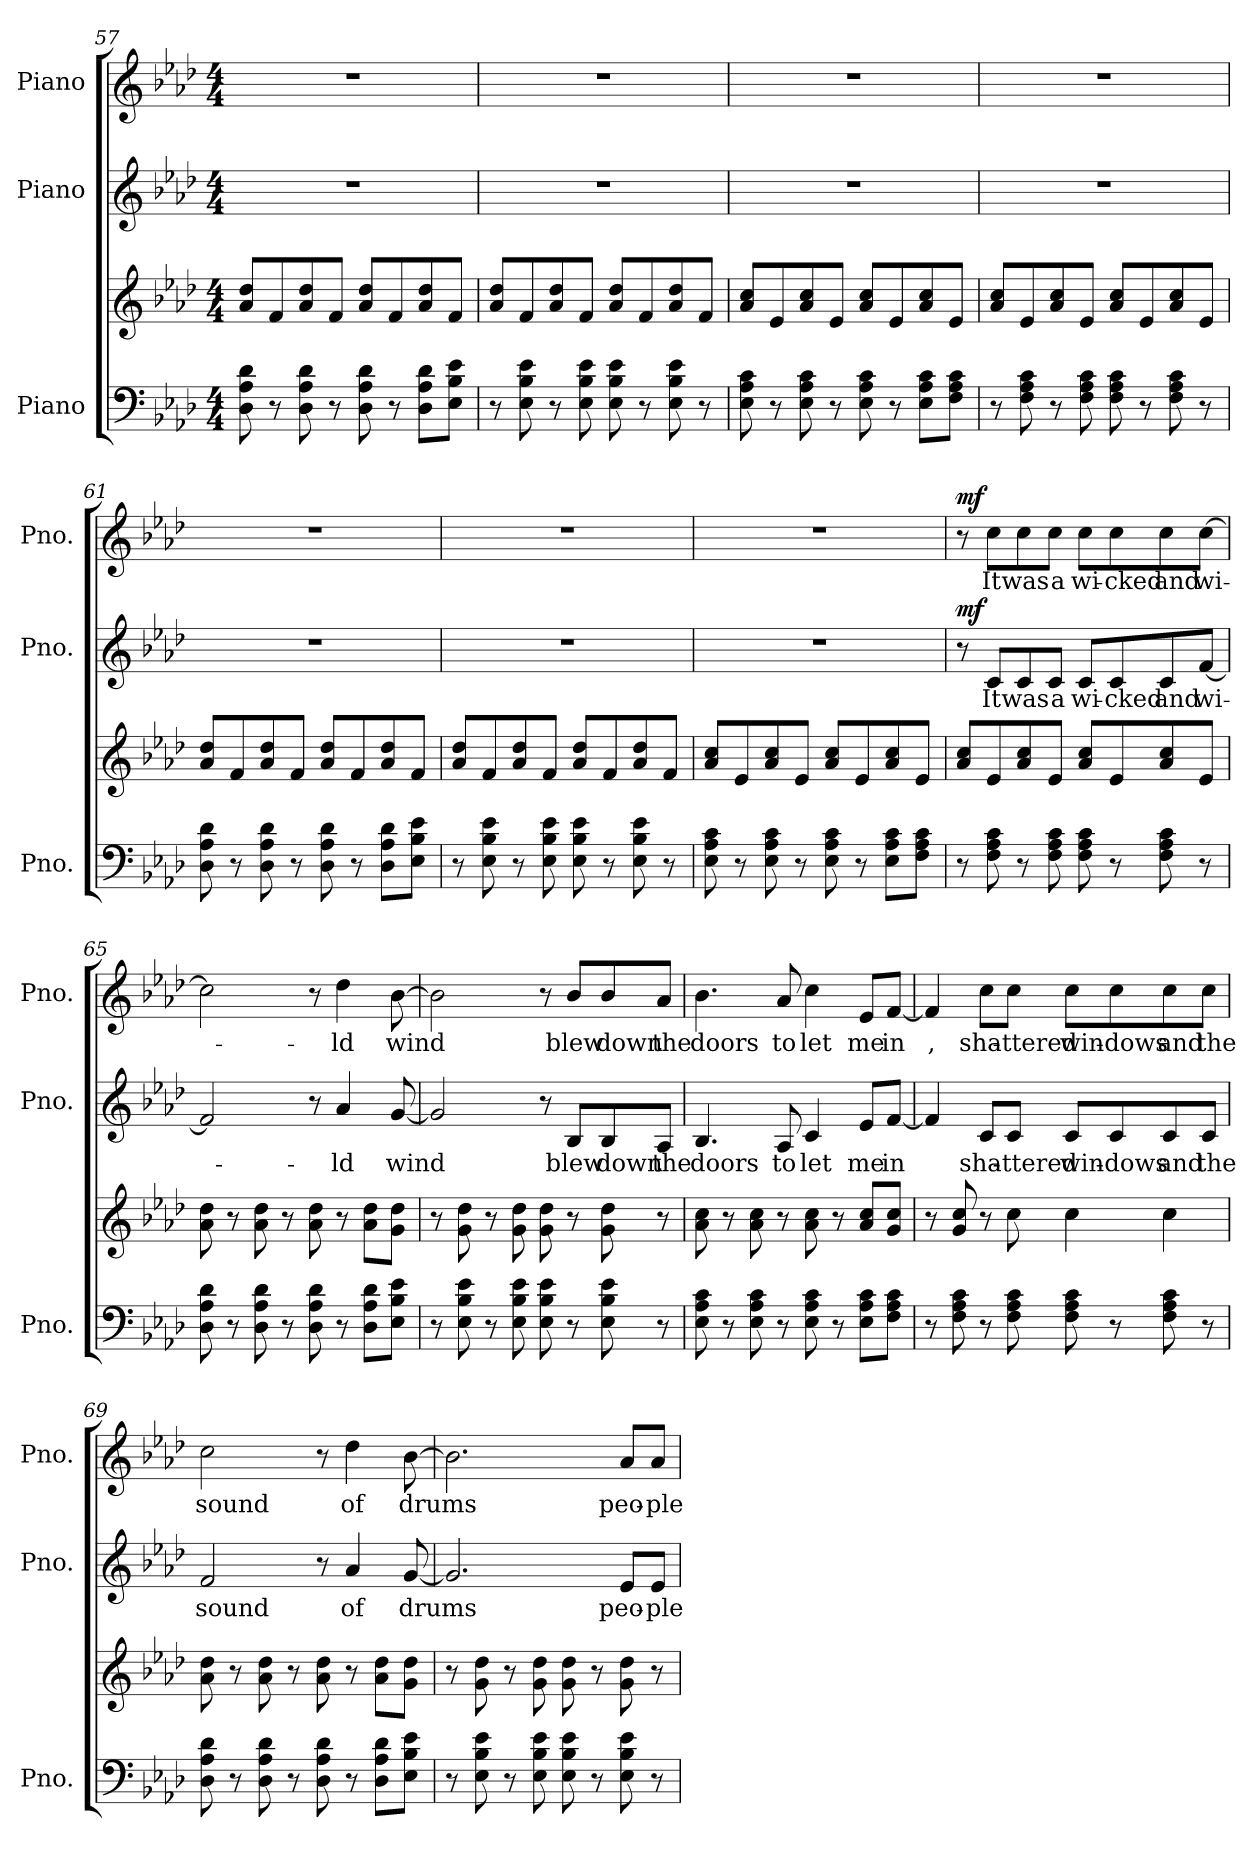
**kern	**kern	**dynam	**kern	**text	**dynam	**kern	**text	**dynam
*part3	*part3	*part3	*part2	*part2	*part2	*part1	*part1	*part1
*staff4	*staff3	*staff3/4	*staff2	*staff2	*staff2	*staff1	*staff1	*staff1
*I"Piano	*	*	*I"Piano	*	*	*I"Piano	*	*
*I'Pno.	*	*	*I'Pno.	*	*	*I'Pno.	*	*
*clefF4	*clefG2	*	*clefG2	*	*	*clefG2	*	*
*k[b-e-a-d-]	*k[b-e-a-d-]	*	*k[b-e-a-d-]	*	*	*k[b-e-a-d-]	*	*
*M4/4	*M4/4	*	*M4/4	*	*	*M4/4	*	*
=57	=57	=57	=57	=57	=57	=57	=57	=57
!	!	!LO:DY:b=2	!	!	!	!	!	!
!	!	!LO:DY:n=1:b	!	!	!	!	!	!
8D-\ 8A-\ 8d-\	8a-/ 8dd-/L	mf mf	1r	.	.	1r	.	.
8r	8f/	.	.	.	.	.	.	.
8D-\ 8A-\ 8d-\	8a-/ 8dd-/	.	.	.	.	.	.	.
8r	8f/J	.	.	.	.	.	.	.
8D-\ 8A-\ 8d-\	8a-/ 8dd-/L	.	.	.	.	.	.	.
8r	8f/	.	.	.	.	.	.	.
8D-\ 8A-\ 8d-\L	8a-/ 8dd-/	.	.	.	.	.	.	.
8E-\ 8B-\ 8e-\J	8f/J	.	.	.	.	.	.	.
=58	=58	=58	=58	=58	=58	=58	=58	=58
8r	8a-/ 8dd-/L	.	1r	.	.	1r	.	.
8E-\ 8B-\ 8e-\	8f/	.	.	.	.	.	.	.
8r	8a-/ 8dd-/	.	.	.	.	.	.	.
8E-\ 8B-\ 8e-\	8f/J	.	.	.	.	.	.	.
8E-\ 8B-\ 8e-\	8a-/ 8dd-/L	.	.	.	.	.	.	.
8r	8f/	.	.	.	.	.	.	.
8E-\ 8B-\ 8e-\	8a-/ 8dd-/	.	.	.	.	.	.	.
8r	8f/J	.	.	.	.	.	.	.
=59	=59	=59	=59	=59	=59	=59	=59	=59
8E-\ 8A-\ 8c\	8a-/ 8cc/L	.	1r	.	.	1r	.	.
8r	8e-/	.	.	.	.	.	.	.
8E-\ 8A-\ 8c\	8a-/ 8cc/	.	.	.	.	.	.	.
8r	8e-/J	.	.	.	.	.	.	.
8E-\ 8A-\ 8c\	8a-/ 8cc/L	.	.	.	.	.	.	.
8r	8e-/	.	.	.	.	.	.	.
8E-\ 8A-\ 8c\L	8a-/ 8cc/	.	.	.	.	.	.	.
8F\ 8A-\ 8c\J	8e-/J	.	.	.	.	.	.	.
=60	=60	=60	=60	=60	=60	=60	=60	=60
8r	8a-/ 8cc/L	.	1r	.	.	1r	.	.
8F\ 8A-\ 8c\	8e-/	.	.	.	.	.	.	.
8r	8a-/ 8cc/	.	.	.	.	.	.	.
8F\ 8A-\ 8c\	8e-/J	.	.	.	.	.	.	.
8F\ 8A-\ 8c\	8a-/ 8cc/L	.	.	.	.	.	.	.
8r	8e-/	.	.	.	.	.	.	.
8F\ 8A-\ 8c\	8a-/ 8cc/	.	.	.	.	.	.	.
8r	8e-/J	.	.	.	.	.	.	.
!!LO:PB:g=z
=61	=61	=61	=61	=61	=61	=61	=61	=61
8D-\ 8A-\ 8d-\	8a-/ 8dd-/L	.	1r	.	.	1r	.	.
8r	8f/	.	.	.	.	.	.	.
8D-\ 8A-\ 8d-\	8a-/ 8dd-/	.	.	.	.	.	.	.
8r	8f/J	.	.	.	.	.	.	.
8D-\ 8A-\ 8d-\	8a-/ 8dd-/L	.	.	.	.	.	.	.
8r	8f/	.	.	.	.	.	.	.
8D-\ 8A-\ 8d-\L	8a-/ 8dd-/	.	.	.	.	.	.	.
8E-\ 8B-\ 8e-\J	8f/J	.	.	.	.	.	.	.
=62	=62	=62	=62	=62	=62	=62	=62	=62
8r	8a-/ 8dd-/L	.	1r	.	.	1r	.	.
8E-\ 8B-\ 8e-\	8f/	.	.	.	.	.	.	.
8r	8a-/ 8dd-/	.	.	.	.	.	.	.
8E-\ 8B-\ 8e-\	8f/J	.	.	.	.	.	.	.
8E-\ 8B-\ 8e-\	8a-/ 8dd-/L	.	.	.	.	.	.	.
8r	8f/	.	.	.	.	.	.	.
8E-\ 8B-\ 8e-\	8a-/ 8dd-/	.	.	.	.	.	.	.
8r	8f/J	.	.	.	.	.	.	.
=63	=63	=63	=63	=63	=63	=63	=63	=63
8E-\ 8A-\ 8c\	8a-/ 8cc/L	.	1r	.	.	1r	.	.
8r	8e-/	.	.	.	.	.	.	.
8E-\ 8A-\ 8c\	8a-/ 8cc/	.	.	.	.	.	.	.
8r	8e-/J	.	.	.	.	.	.	.
8E-\ 8A-\ 8c\	8a-/ 8cc/L	.	.	.	.	.	.	.
8r	8e-/	.	.	.	.	.	.	.
8E-\ 8A-\ 8c\L	8a-/ 8cc/	.	.	.	.	.	.	.
8F\ 8A-\ 8c\J	8e-/J	.	.	.	.	.	.	.
=64	=64	=64	=64	=64	=64	=64	=64	=64
!	!	!LO:DY:b=2	!	!	!	!	!	!
!	!	!LO:DY:n=1:b	!	!	!LO:DY:b	!	!	!LO:DY:b
8r	8a-/ 8cc/L	mp mp	8r	.	mf	8r	.	mf
!	!	!	!	!LO:LY:b	!	!	!LO:LY:b	!
8F\ 8A-\ 8c\	8e-/	.	8c/L	It	.	8cc\L	It	.
!	!	!	!	!LO:LY:b	!	!	!LO:LY:b	!
8r	8a-/ 8cc/	.	8c/	was	.	8cc\	was	.
!	!	!	!	!LO:LY:b	!	!	!LO:LY:b	!
8F\ 8A-\ 8c\	8e-/J	.	8c/J	a	.	8cc\J	a	.
!	!	!	!	!LO:LY:b	!	!	!LO:LY:b	!
8F\ 8A-\ 8c\	8a-/ 8cc/L	.	8c/L	wi-	.	8cc\L	wi-	.
!	!	!	!	!LO:LY:b	!	!	!LO:LY:b	!
8r	8e-/	.	8c/	-cked	.	8cc\	-cked	.
!	!	!	!	!LO:LY:b	!	!	!LO:LY:b	!
8F\ 8A-\ 8c\	8a-/ 8cc/	.	8c/	and	.	8cc\	and	.
!	!	!	!	!LO:LY:b	!	!	!LO:LY:b	!
8r	8e-/J	.	[8f/J	wi-	.	[8cc\J	wi-	.
!!LO:LB:g=z
=65	=65	=65	=65	=65	=65	=65	=65	=65
8D-\ 8A-\ 8d-\	8a-\ 8dd-\	.	2f/]	.	.	2cc\]	.	.
8r	8r	.	.	.	.	.	.	.
8D-\ 8A-\ 8d-\	8a-\ 8dd-\	.	.	.	.	.	.	.
8r	8r	.	.	.	.	.	.	.
8D-\ 8A-\ 8d-\	8a-\ 8dd-\	.	8r	.	.	8r	.	.
!	!	!	!	!LO:LY:b	!	!	!LO:LY:b	!
8r	8r	.	4a-/	-ld	.	4dd-\	-ld	.
8D-\ 8A-\ 8d-\L	8a-\ 8dd-\L	.	.	.	.	.	.	.
!	!	!	!	!LO:LY:b	!	!	!LO:LY:b	!
8E-\ 8B-\ 8e-\J	8g\ 8dd-\J	.	[8g/	wind	.	[8b-\	wind	.
=66	=66	=66	=66	=66	=66	=66	=66	=66
8r	8r	.	2g/]	.	.	2b-\]	.	.
8E-\ 8B-\ 8e-\	8g\ 8dd-\	.	.	.	.	.	.	.
8r	8r	.	.	.	.	.	.	.
8E-\ 8B-\ 8e-\	8g\ 8dd-\	.	.	.	.	.	.	.
8E-\ 8B-\ 8e-\	8g\ 8dd-\	.	8r	.	.	8r	.	.
!	!	!	!	!LO:LY:b	!	!	!LO:LY:b	!
8r	8r	.	8B-/L	blew	.	8b-/L	blew	.
!	!	!	!	!LO:LY:b	!	!	!LO:LY:b	!
8E-\ 8B-\ 8e-\	8g\ 8dd-\	.	8B-/	down	.	8b-/	down	.
!	!	!	!	!LO:LY:b	!	!	!LO:LY:b	!
8r	8r	.	8A-/J	the	.	8a-/J	the	.
=67	=67	=67	=67	=67	=67	=67	=67	=67
!	!	!	!	!LO:LY:b	!	!	!LO:LY:b	!
8E-\ 8A-\ 8c\	8a-\ 8cc\	.	4.B-/	doors	.	4.b-\	doors	.
8r	8r	.	.	.	.	.	.	.
8E-\ 8A-\ 8c\	8a-\ 8cc\	.	.	.	.	.	.	.
!	!	!	!	!LO:LY:b	!	!	!LO:LY:b	!
8r	8r	.	8A-/	to	.	8a-/	to	.
!	!	!	!	!LO:LY:b	!	!	!LO:LY:b	!
8E-\ 8A-\ 8c\	8a-\ 8cc\	.	4c/	let	.	4cc\	let	.
8r	8r	.	.	.	.	.	.	.
!	!	!	!	!LO:LY:b	!	!	!LO:LY:b	!
8E-\ 8A-\ 8c\L	8a-/ 8cc/L	.	8e-/L	me	.	8e-/L	me	.
!	!	!	!	!LO:LY:b	!	!	!LO:LY:b	!
8F\ 8A-\ 8c\J	8g/ 8cc/J	.	[8f/J	in	.	[8f/J	in	.
!!LO:LB:g=z
=68	=68	=68	=68	=68	=68	=68	=68	=68
!	!	!	!	!	!	!	!LO:LY:b	!
8r	8r	.	4f/]	.	.	4f/]	,	.
8F\ 8A-\ 8c\	8g/ 8cc/	.	.	.	.	.	.	.
!	!	!	!	!LO:LY:b	!	!	!LO:LY:b	!
8r	8r	.	8c/L	sha-	.	8cc\L	sha-	.
!	!	!	!	!LO:LY:b	!	!	!LO:LY:b	!
8F\ 8A-\ 8c\	8cc\	.	8c/J	-ttered	.	8cc\J	-ttered	.
!	!	!	!	!LO:LY:b	!	!	!LO:LY:b	!
8F\ 8A-\ 8c\	4cc\	.	8c/L	win-	.	8cc\L	win-	.
!	!	!	!	!LO:LY:b	!	!	!LO:LY:b	!
8r	.	.	8c/	-dows	.	8cc\	-dows	.
!	!	!	!	!LO:LY:b	!	!	!LO:LY:b	!
8F\ 8A-\ 8c\	4cc\	.	8c/	and	.	8cc\	and	.
!	!	!	!	!LO:LY:b	!	!	!LO:LY:b	!
8r	.	.	8c/J	the	.	8cc\J	the	.
=69	=69	=69	=69	=69	=69	=69	=69	=69
!	!	!	!	!LO:LY:b	!	!	!LO:LY:b	!
8D-\ 8A-\ 8d-\	8a-\ 8dd-\	.	2f/	sound	.	2cc\	sound	.
8r	8r	.	.	.	.	.	.	.
8D-\ 8A-\ 8d-\	8a-\ 8dd-\	.	.	.	.	.	.	.
8r	8r	.	.	.	.	.	.	.
8D-\ 8A-\ 8d-\	8a-\ 8dd-\	.	8r	.	.	8r	.	.
!	!	!	!	!LO:LY:b	!	!	!LO:LY:b	!
8r	8r	.	4a-/	of	.	4dd-\	of	.
8D-\ 8A-\ 8d-\L	8a-\ 8dd-\L	.	.	.	.	.	.	.
!	!	!	!	!LO:LY:b	!	!	!LO:LY:b	!
8E-\ 8B-\ 8e-\J	8g\ 8dd-\J	.	[8g/	drums	.	[8b-\	drums	.
=70	=70	=70	=70	=70	=70	=70	=70	=70
8r	8r	.	2.g/]	.	.	2.b-\]	.	.
8E-\ 8B-\ 8e-\	8g\ 8dd-\	.	.	.	.	.	.	.
8r	8r	.	.	.	.	.	.	.
8E-\ 8B-\ 8e-\	8g\ 8dd-\	.	.	.	.	.	.	.
8E-\ 8B-\ 8e-\	8g\ 8dd-\	.	.	.	.	.	.	.
8r	8r	.	.	.	.	.	.	.
!	!	!	!	!LO:LY:b	!	!	!LO:LY:b	!
8E-\ 8B-\ 8e-\	8g\ 8dd-\	.	8e-/L	peo-	.	8a-/L	peo-	.
!	!	!	!	!LO:LY:b	!	!	!LO:LY:b	!
8r	8r	.	8e-/J	-ple	.	8a-/J	-ple	.
=	=	=	=	=	=	=	=	=
*-	*-	*-	*-	*-	*-	*-	*-	*-
